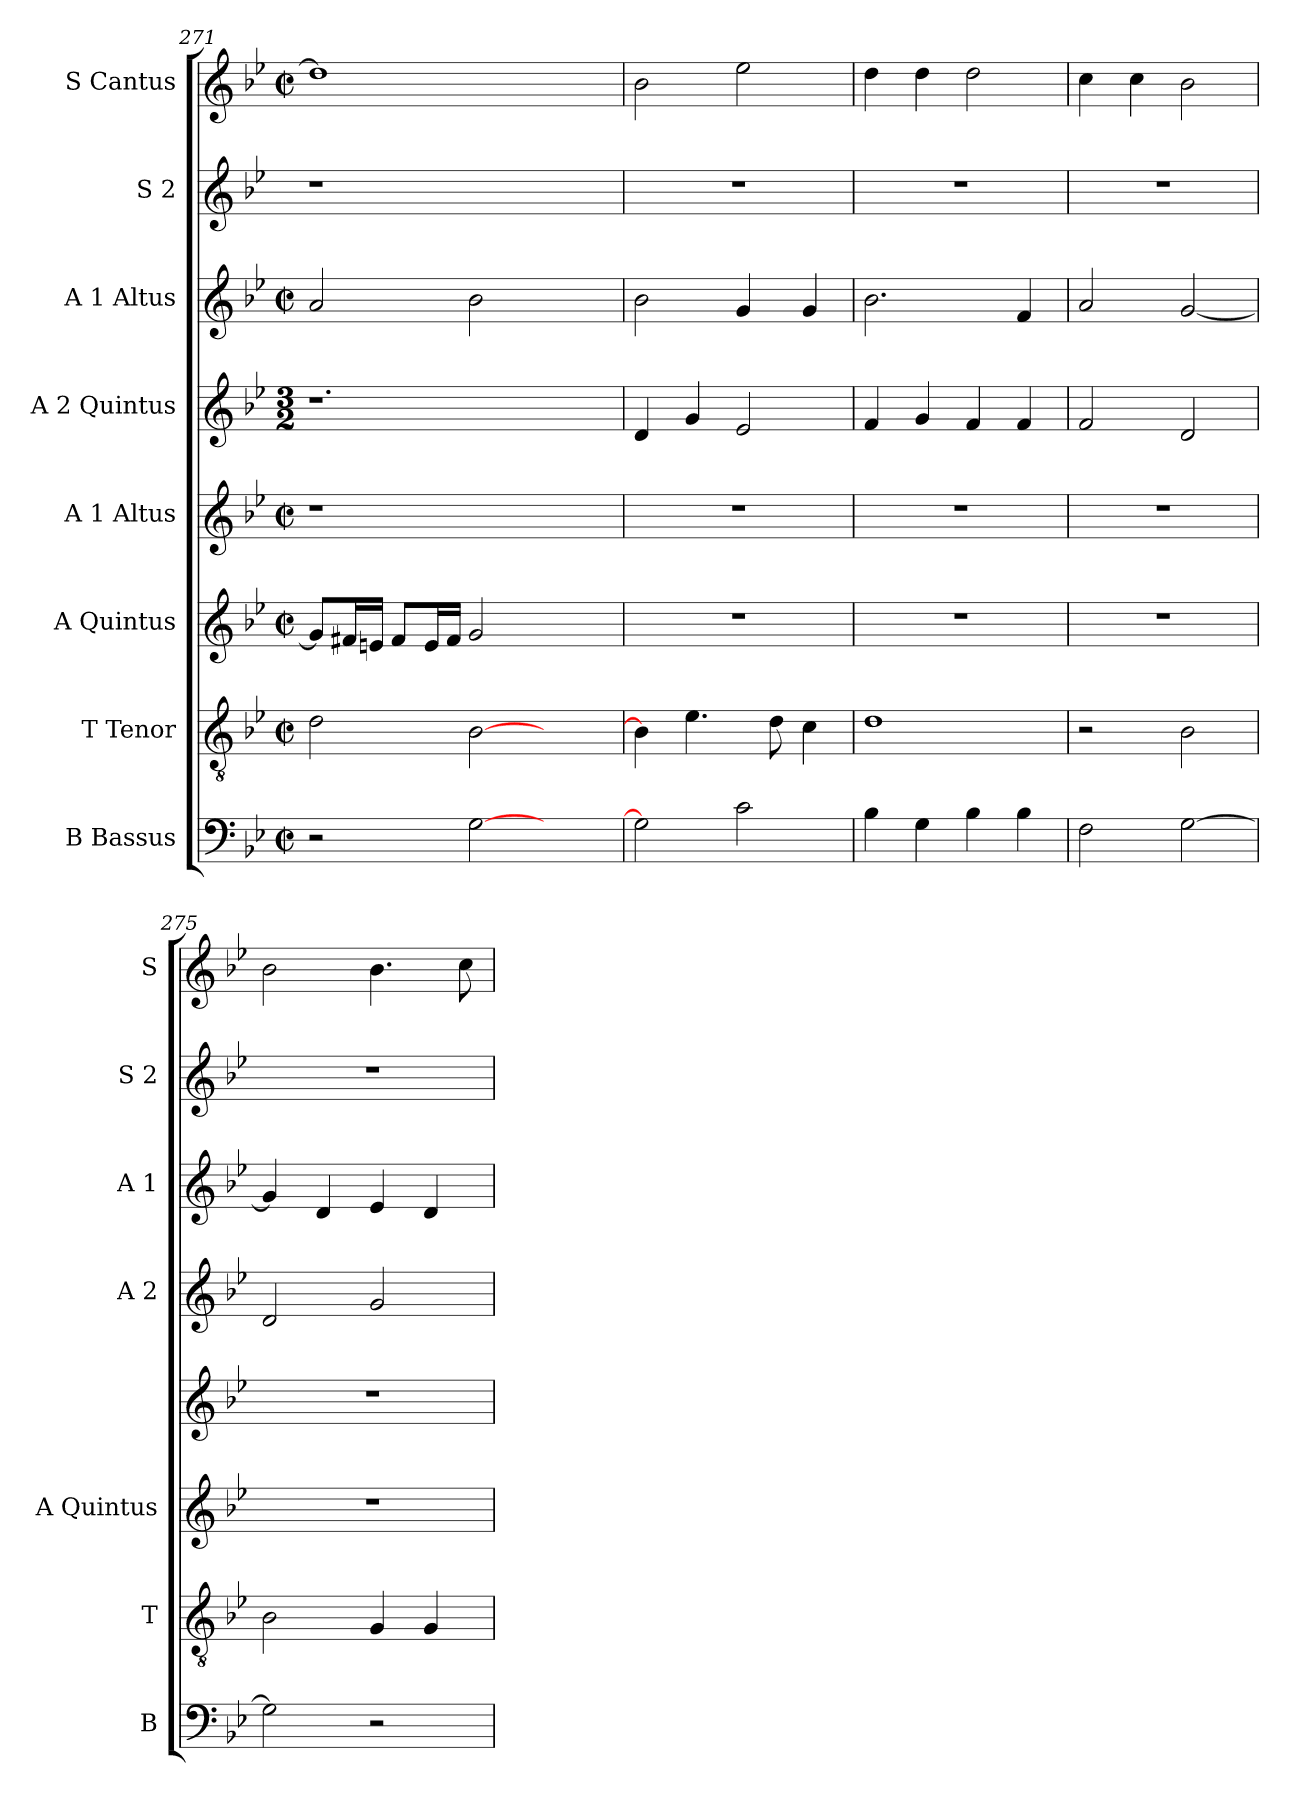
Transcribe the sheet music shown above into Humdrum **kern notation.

**kern	**kern	**kern	**kern	**kern	**kern	**kern	**kern
*part8	*part7	*part6	*part5	*part4	*part3	*part2	*part1
*staff8	*staff7	*staff6	*staff5	*staff4	*staff3	*staff2	*staff1
*I"B Bassus	*I"T Tenor	*I"A Quintus	*I"A 1 Altus	*I"A 2 Quintus	*I"A 1 Altus	*I"S 2	*I"S Cantus
*I'B	*I'T	*I'A Quintus	*	*I'A 2	*I'A 1	*I'S 2	*I'S
*clefF4	*clefGv2	*clefG2	*clefG2	*clefG2	*clefG2	*clefG2	*clefG2
*k[b-e-]	*k[b-e-]	*k[b-e-]	*k[b-e-]	*k[b-e-]	*k[b-e-]	*k[b-e-]	*k[b-e-]
*B-:	*B-:	*B-:	*B-:	*B-:	*B-:	*B-:	*B-:
*M2/2	*M2/2	*M2/2	*M2/2	*M3/2	*M2/2	*	*M2/2
*met(c|)	*met(c|)	*met(c|)	*met(c|)	*	*met(c|)	*	*met(c|)
=271	=271	=271	=271	=271	=271	=271	=271
2r	2d\	8g/L]	1r	1.r	2a/	1r	1dd]
.	.	16f#X/L	.	.	.	.	.
.	.	16en/JJ	.	.	.	.	.
.	.	8f#/L	.	.	.	.	.
.	.	16e/L	.	.	.	.	.
.	.	16f#/JJ	.	.	.	.	.
[<2G\	[<2B-\	2g/	.	.	2b-\	.	.
2ryy	2ryy	2ryy	2ryy	.	2ryy	2ryy	2ryy
!!LO:LB:g=z
=272	=272	=272	=272	=272	=272	=272	=272
2G\]	4B-\]	1r	1r	4d/	2b-\	1r	2b-\
.	4.e-\	.	.	4g/	.	.	.
2c\	.	.	.	2e-/	4g/	.	2ee-\
.	8d\	.	.	.	.	.	.
.	4c\	.	.	.	4g/	.	.
=273	=273	=273	=273	=273	=273	=273	=273
4B-\	1d	1r	1r	4f/	2.b-\	1r	4dd\
4G\	.	.	.	4g/	.	.	4dd\
4B-\	.	.	.	4f/	.	.	2dd\
4B-\	.	.	.	4f/	4f/	.	.
=274	=274	=274	=274	=274	=274	=274	=274
2F\	2r	1r	1r	2f/	2a/	1r	4cc\
.	.	.	.	.	.	.	4cc\
[>2G\	2B-\	.	.	2d/	[<2g/	.	2b-\
=275	=275	=275	=275	=275	=275	=275	=275
2G\]	2B-\	1r	1r	2d/	4g/]	1r	2b-\
.	.	.	.	.	4d/	.	.
2r	4G/	.	.	2g/	4e-/	.	4.b-\
.	4G/	.	.	.	4d/	.	.
.	.	.	.	.	.	.	8cc\
=	=	=	=	=	=	=	=
*-	*-	*-	*-	*-	*-	*-	*-
